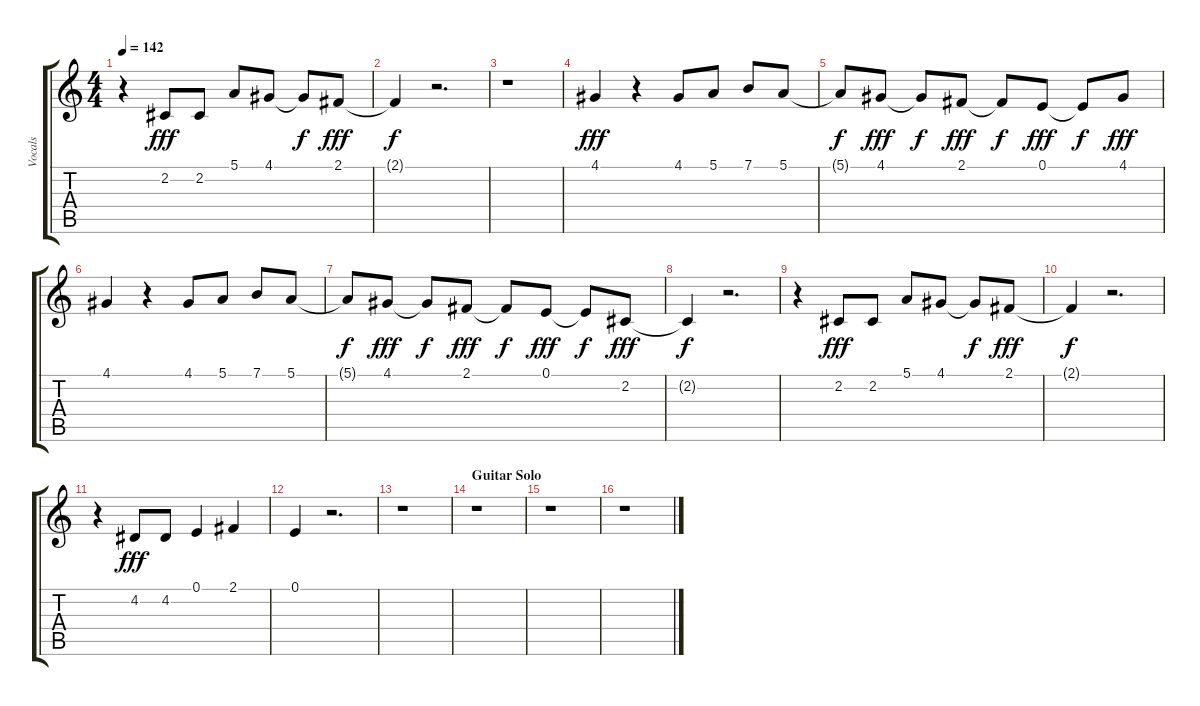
\track ("Vocals" "Vocals") {instrument altosax}
\staff {score tabs}
\tuning (E4 B3 G3 D3 A2 E2) {hide}
\ts (4 4)
\tempo 142
\clef g2
\ks c
r.4{dy f} 2.2.8{dy fff} 2.2.8 5.1.8 4.1.8 4.1{t}.8{dy f} 2.1.8{dy fff} |
2.1{t}.4{dy f} r.2{d} |
r.1 |
4.1.4{dy fff} r.4 4.1.8 5.1.8 7.1.8 5.1.8 |
5.1{t}.8{dy f} 4.1.8{dy fff} 4.1{t}.8{dy f} 2.1.8{dy fff} 2.1{t}.8{dy f} 0.1.8{dy fff} 0.1{t}.8{dy f} 4.1.8{dy fff} |
4.1.4 r.4 4.1.8 5.1.8 7.1.8 5.1.8 |
5.1{t}.8{dy f} 4.1.8{dy fff} 4.1{t}.8{dy f} 2.1.8{dy fff} 2.1{t}.8{dy f} 0.1.8{dy fff} 0.1{t}.8{dy f} 2.2.8{dy fff} |
2.2{t}.4{dy f} r.2{d} |
r.4 2.2.8{dy fff} 2.2.8 5.1.8 4.1.8 4.1{t}.8{dy f} 2.1.8{dy fff} |
2.1{t}.4{dy f} r.2{d} |
r.4 4.2.8{dy fff} 4.2.8 0.1.4 2.1.4 |
0.1.4 r.2{d} |
r.1 |
\section ("" "Guitar Solo")
r.1 |
r.1 |
r.1
